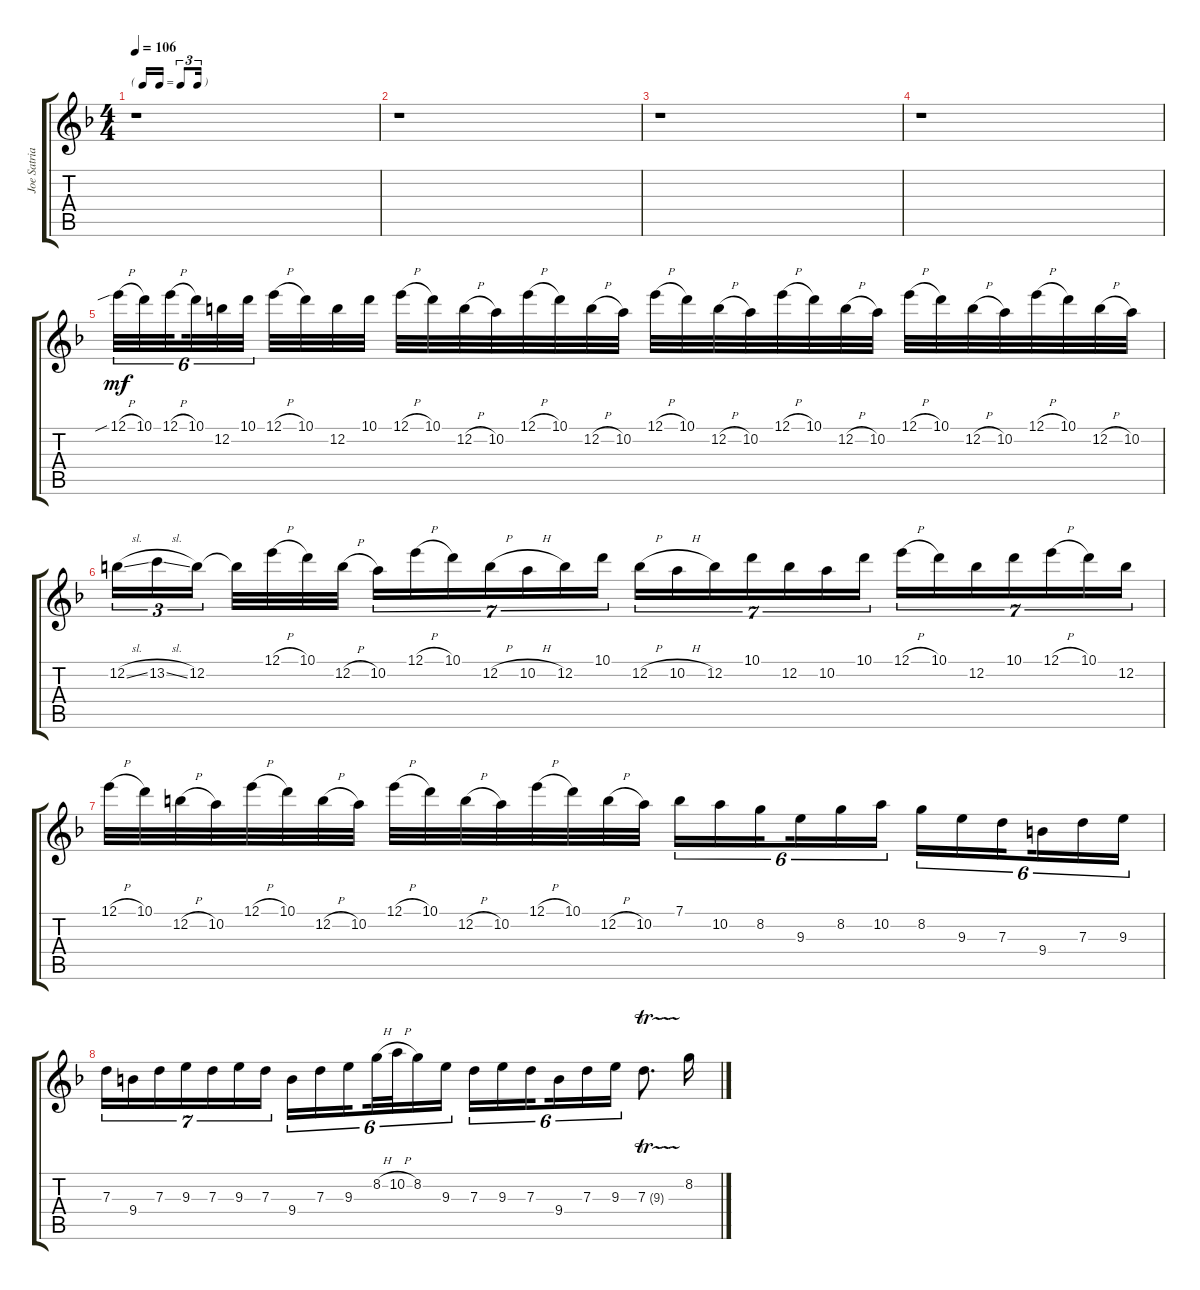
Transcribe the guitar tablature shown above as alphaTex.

\track ("Joe Satriani (Gtr.III)" "Joe Satria") {instrument distortionguitar}
\staff {score tabs}
\tuning (E4 B3 G3 D3 A2 E2) {hide}
\ts (4 4)
\tf triplet16th
\tempo 106
\clef g2
\ks f
r.1{dy mf} |
r.1 |
r.1 |
r.1 |
12.1{sib h}.32{tu (6 4)} 10.1.32{tu (6 4)} 12.1{h}.32{tu (6 4) beam splitsecondary} 10.1.32{tu (6 4)} 12.2.32{tu (6 4)} 10.1.32{tu (6 4) beam splitsecondary} 12.1{h}.32 10.1.32 12.2.32 10.1.32 12.1{h}.32 10.1.32 12.2{h}.32 10.2.32 12.1{h}.32 10.1.32 12.2{h}.32 10.2.32 12.1{h}.32 10.1.32 12.2{h}.32 10.2.32 12.1{h}.32 10.1.32 12.2{h}.32 10.2.32 12.1{h}.32 10.1.32 12.2{h}.32 10.2.32 12.1{h}.32 10.1.32 12.2{h}.32 10.2.32 |
12.2{sl}.16{tu (3 2)} 13.2{sl}.16{tu (3 2)} 12.2.16{tu (3 2) beam splitsecondary} 12.2{t}.32 12.1{h}.32 10.1.32 12.2{h}.32 10.2.16{tu (7 4)} 12.1{h}.16{tu (7 4)} 10.1.16{tu (7 4)} 12.2{h}.16{tu (7 4)} 10.2{h}.16{tu (7 4)} 12.2.16{tu (7 4)} 10.1.16{tu (7 4)} 12.2{h}.16{tu (7 4)} 10.2{h}.16{tu (7 4)} 12.2.16{tu (7 4)} 10.1.16{tu (7 4)} 12.2.16{tu (7 4)} 10.2.16{tu (7 4)} 10.1.16{tu (7 4)} 12.1{h}.16{tu (7 4)} 10.1.16{tu (7 4)} 12.2.16{tu (7 4)} 10.1.16{tu (7 4)} 12.1{h}.16{tu (7 4)} 10.1.16{tu (7 4)} 12.2.16{tu (7 4)} |
12.1{h}.32 10.1.32 12.2{h}.32 10.2.32 12.1{h}.32 10.1.32 12.2{h}.32 10.2.32 12.1{h}.32 10.1.32 12.2{h}.32 10.2.32 12.1{h}.32 10.1.32 12.2{h}.32 10.2.32 7.1.16{tu (6 4)} 10.2.16{tu (6 4)} 8.2.16{tu (6 4) beam splitsecondary} 9.3.16{tu (6 4)} 8.2.16{tu (6 4)} 10.2.16{tu (6 4)} 8.2.16{tu (6 4)} 9.3.16{tu (6 4)} 7.3.16{tu (6 4) beam splitsecondary} 9.4.16{tu (6 4)} 7.3.16{tu (6 4)} 9.3.16{tu (6 4)} |
7.3.16{tu (7 4)} 9.4.16{tu (7 4)} 7.3.16{tu (7 4)} 9.3.16{tu (7 4)} 7.3.16{tu (7 4)} 9.3.16{tu (7 4)} 7.3.16{tu (7 4)} 9.4.16{tu (6 4)} 7.3.16{tu (6 4)} 9.3.16{tu (6 4) beam splitsecondary} 8.2{h}.32{tu (6 4)} 10.2{h}.32{tu (6 4)} 8.2.16{tu (6 4)} 9.3.16{tu (6 4)} 7.3.16{tu (6 4)} 9.3.16{tu (6 4)} 7.3.16{tu (6 4) beam splitsecondary} 9.4.16{tu (6 4)} 7.3.16{tu (6 4)} 9.3.16{tu (6 4)} 7.3{tr (9 32)}.8{d} 8.2.16
